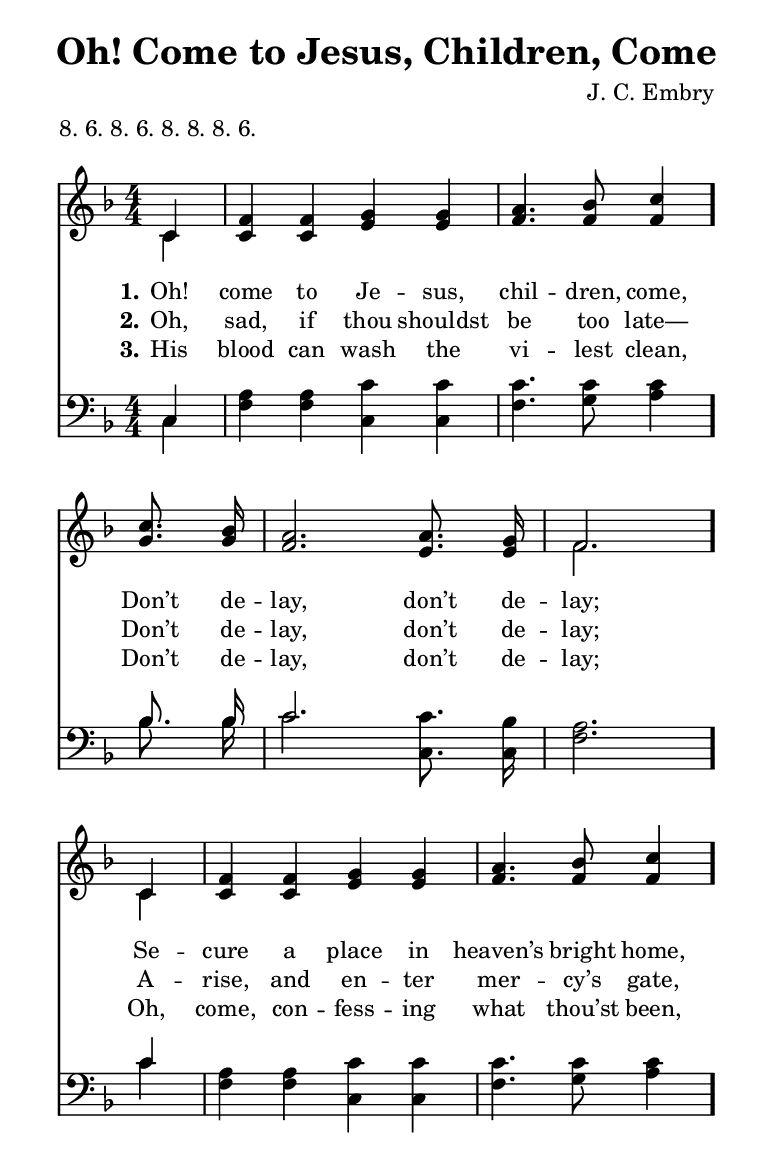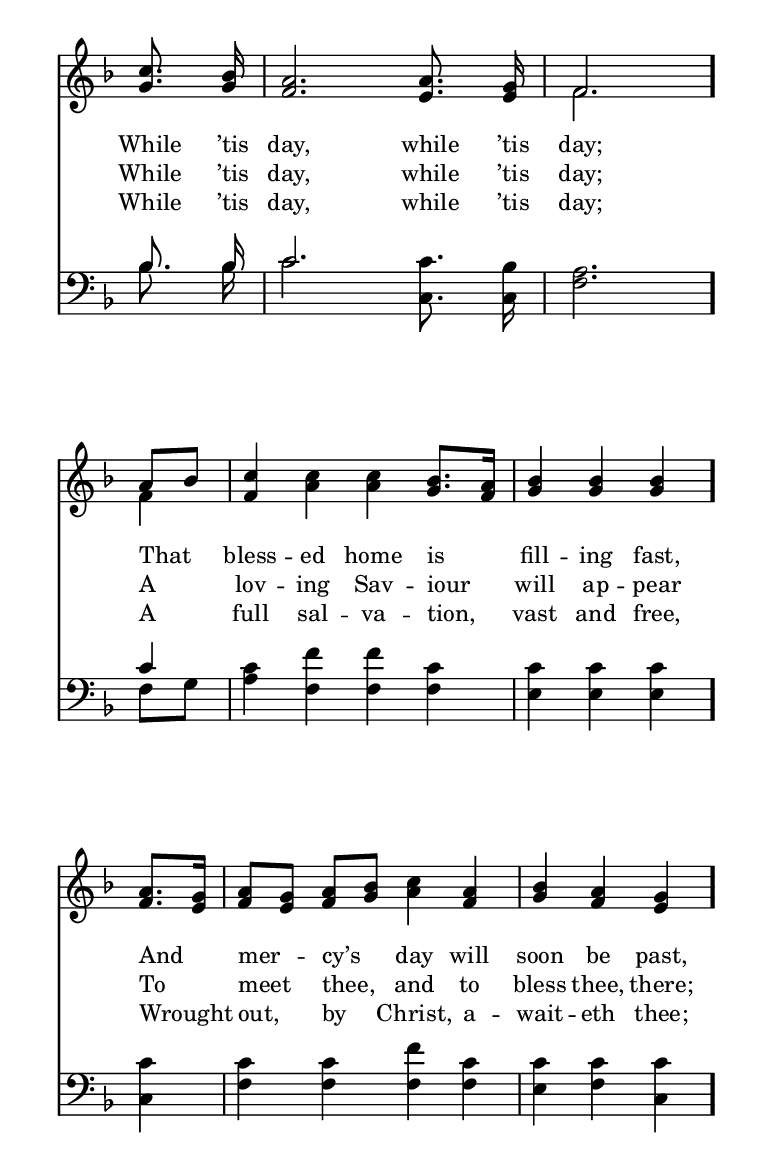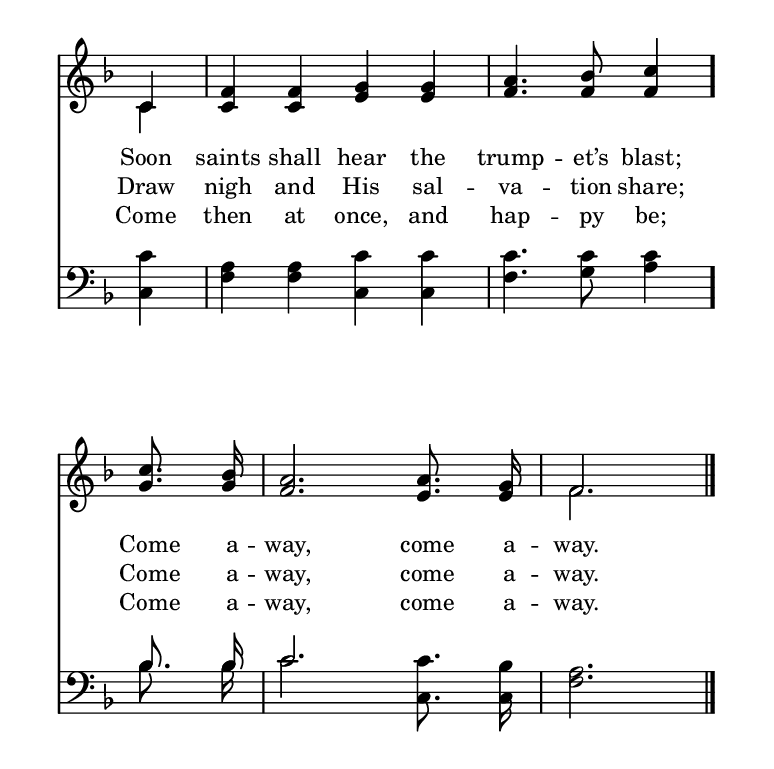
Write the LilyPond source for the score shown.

\include "common/global.ily"
\paper {
  \include "common/paper.ily"
}

\header{
  %children
  hymnnumber = "322"
  title = "Oh! Come to Jesus, Children, Come" % not found at hymnary.org
  tunename = "Will You Go"
  meter = "8. 6. 8. 6. 8. 8. 8. 6."
  poet = ""
  composer = "J. C. Embry" % see https://hymnary.org/tune/will_you_go_embry
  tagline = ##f
}

global = {
  \include "common/overrides.ily"
  \override Staff.TimeSignature.style = #'numbered
  \time 4/4
  \override Score.MetronomeMark.transparent = ##t % hide all fermata changes too
  \tempo 4=90
  \key f \major
  \partial 4
  \autoBeamOff
}

notesSoprano = {
\global
\relative c' {

  c4 | f f g g | a4. bes8 c4
  c8. bes16 | a2. a8. g16 | f2. \break % not \eogbreak -- verified in letter version
  c4 | f f g g | a4. bes8 c4
  c8. bes16 | a2. a8. g16 | f2. \break

  a8[ bes] | c4 c c bes8.[ a16] | bes4 bes bes
  a8.[ g16] | a8[ g] a[ bes] c4 a | bes a g \break
  c,4 | f f g g | a4. bes8 c4
  c8. bes16 | a2. a8. g16 | f2.

  \bar "|."

}
}

notesAlto = {
\global
\relative e' {

  c4 | c c e e | f4. f8 f4
  g8. g16 | f2. e8. e16 | f2.
  c4 | c c e e | f4. f8 f4
  g8. g16 | f2. e8. e16 | f2.

  f4 | f a a g8.[ f16] | g4 g g
  f8.[ e16] | f8[ e] f[ g] a4 f | g f e
  c4 | c c e e | f4. f8 f4
  g8. g16 | f2. e8. e16 | f2.

}
}

notesTenor = {
\global
\relative a, {

  c4 | a' a c c | c4. c8 c4
  bes8. bes16 | c2. c8. bes16 a2.
  c4 | a a c c | c4. c8 c4
  bes8. bes16 | c2. c8. bes16 a2.

  c4 | c f f c | c c c
  c4 | c c f c | c c c
  c4 | a a c c | c4. c8 c4
  bes8. bes16 | c2. c8. bes16 a2.

}
}

notesBass = {
\global
\relative f {

  c4 | f f c c | f4. g8 a4
  bes8. bes16 | c2. c,8. c16 | f2.
  c'4 | f, f c c | f4. g8 a4
  bes8. bes16 | c2. c,8. c16 | f2.

  f8[ g] | a4 f f f | e e e
  c4 | f f f f | e f c
  c4 | f f c c | f4. g8 a4
  bes8. bes16 | c2. c,8. c16 | f2.

}
}

wordsA = \lyricmode {
\set stanza = "1."

Oh! come to Je -- sus, chil -- dren, come, \bar "."
Don’t de -- lay, don’t de -- lay; \bar "."
Se -- cure a place in heaven’s bright home, \bar "."
While ’tis day, while ’tis day; \bar "."
That bless -- ed home is fill -- ing fast, \bar "."
And mer -- cy’s day will soon be past, \bar "."
Soon saints shall hear the trump -- et’s blast; \bar "."
Come a -- way, come a -- way. \bar "."

}

wordsB = \lyricmode {
\set stanza = "2."

Oh, sad, if thou shouldst be too late—
Don’t de -- lay, don’t de -- lay;
A -- rise, and en -- ter mer -- cy’s gate,
While ’tis day, while ’tis day;
A lov -- ing Sav -- iour will ap -- pear
To meet thee, and to bless thee, there;
Draw nigh and His sal -- va -- tion share;
Come a -- way, come a -- way.

}

wordsC = \lyricmode {
\set stanza = "3."

His blood can wash the vi -- lest clean,
Don’t de -- lay, don’t de -- lay;
Oh, come, con -- fess -- ing what thou’st been,
While ’tis day, while ’tis day;
A full sal -- va -- tion, vast and free,
Wrought out, by Christ, a -- wait -- eth thee;
Come then at once, and hap -- py be;
Come a -- way, come a -- way.

}

\score {
  \context ChoirStaff <<
    \context Staff = upper <<
      \set Staff.autoBeaming = ##f
      \set ChoirStaff.systemStartDelimiter = #'SystemStartBar
      \set ChoirStaff.printPartCombineTexts = ##f
      \partcombine #'(2 . 11) \notesSoprano \notesAlto
      \context NullVoice = sopranos { \voiceOne << \notesSoprano >> }
      \context Lyrics = one   \lyricsto sopranos \wordsA
      \context Lyrics = two   \lyricsto sopranos \wordsB
      \context Lyrics = three \lyricsto sopranos \wordsC
    >>
    \context Staff = men <<
      \set Staff.autoBeaming = ##f
      \clef bass
      \set ChoirStaff.printPartCombineTexts = ##f
      \partcombine #'(2 . 11) \notesTenor \notesBass
    >>
  >>
  \layout {
    \include "common/layout.ily"
  }
  #(cond ((ly:get-option 'eog-midi-permitted) #{ \midi{
    \include "common/midi.ily"
  } #}))
}

\version "2.19.49"  % necessary for upgrading to future LilyPond versions.

% vi:set et ts=2 sw=2 ai nocindent syntax=lilypond:
